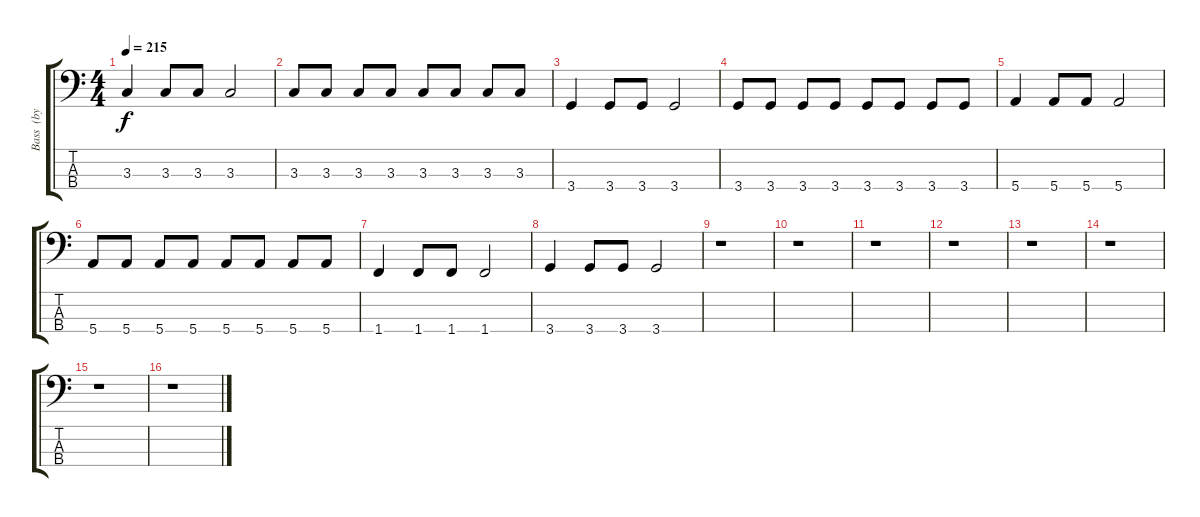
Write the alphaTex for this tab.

\track ("Bass  (by Matfou)" "Bass  (by ") {instrument acousticguitarnylon}
\staff {score tabs}
\tuning (G2 D2 A1 E1) {hide}
\ts (4 4)
\tempo 215
\clef f4
\ks c
3.3.4{dy f} 3.3.8 3.3.8 3.3.2 |
3.3.8 3.3.8 3.3.8 3.3.8 3.3.8 3.3.8 3.3.8 3.3.8 |
3.4.4 3.4.8 3.4.8 3.4.2 |
3.4.8 3.4.8 3.4.8 3.4.8 3.4.8 3.4.8 3.4.8 3.4.8 |
5.4.4 5.4.8 5.4.8 5.4.2 |
5.4.8 5.4.8 5.4.8 5.4.8 5.4.8 5.4.8 5.4.8 5.4.8 |
1.4.4 1.4.8 1.4.8 1.4.2 |
3.4.4 3.4.8 3.4.8 3.4.2 |
r.1 |
r.1 |
r.1 |
r.1 |
r.1 |
r.1 |
r.1 |
r.1
